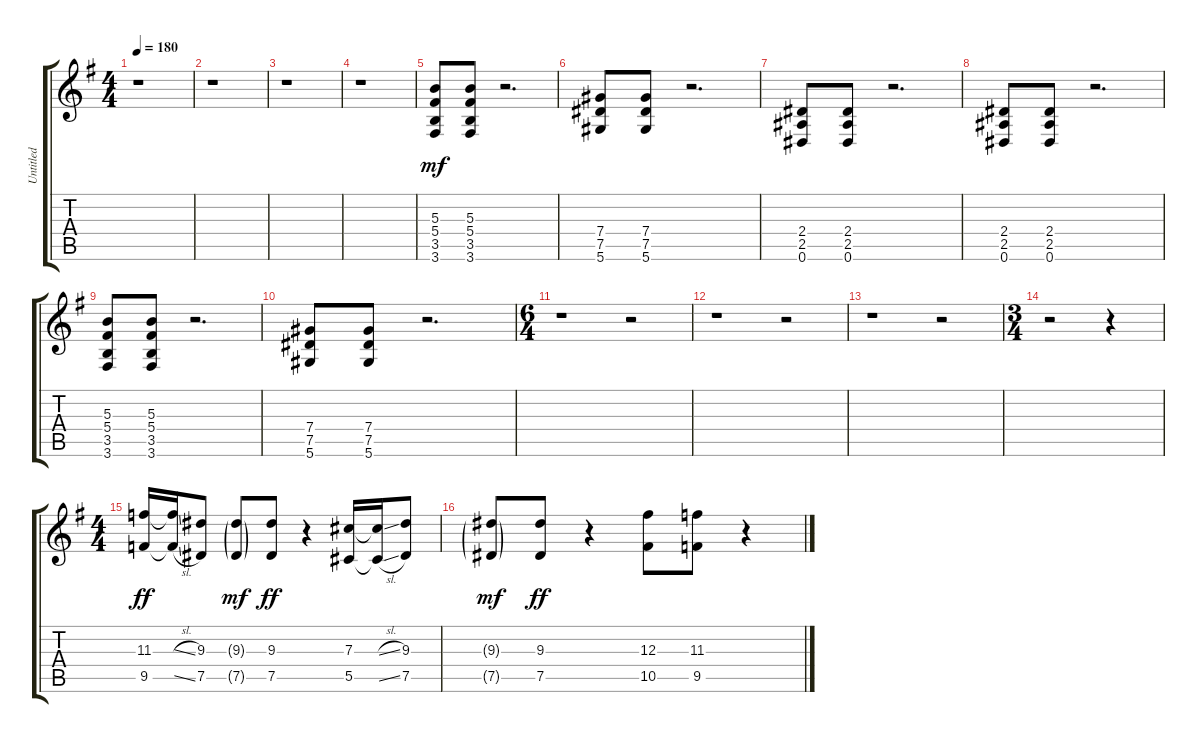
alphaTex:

\track ("Untitled" "Untitled") {instrument overdrivenguitar}
\staff {score tabs}
\tuning (Eb4 Bb3 Gb3 Db3 Ab2 Eb2) {hide}
\ts (4 4)
\tempo 180
\clef g2
\ks g
r.1{dy ff} |
r.1 |
r.1 |
r.1 |
(5.3 5.4 3.5 3.6).8{dy mf} (5.3 5.4 3.5 3.6).8 r.2{d} |
(7.4 7.5 5.6).8 (7.4 7.5 5.6).8 r.2{d} |
(2.4 2.5 0.6).8 (2.4 2.5 0.6).8 r.2{d} |
(2.4 2.5 0.6).8 (2.4 2.5 0.6).8 r.2{d} |
(5.3 5.4 3.5 3.6).8 (5.3 5.4 3.5 3.6).8 r.2{d} |
(7.4 7.5 5.6).8 (7.4 7.5 5.6).8 r.2{d} |
\ts (6 4)
r.1 r.2 |
r.1 r.2 |
r.1 r.2 |
\ts (3 4)
r.2 r.4 |
\ts (4 4)
(11.3 9.5).16{dy ff} (11.3{sl t} 9.5{sl t}).16 (9.3 7.5).8 (9.3{g} 7.5{g}).8{dy mf} (9.3 7.5).8{dy ff} r.4 (7.3 5.5).16 (7.3{sl t} 5.5{sl t}).16 (9.3 7.5).8 |
(9.3{g} 7.5{g}).8{dy mf} (9.3 7.5).8{dy ff} r.4 (12.3 10.5).8 (11.3 9.5).8 r.4
